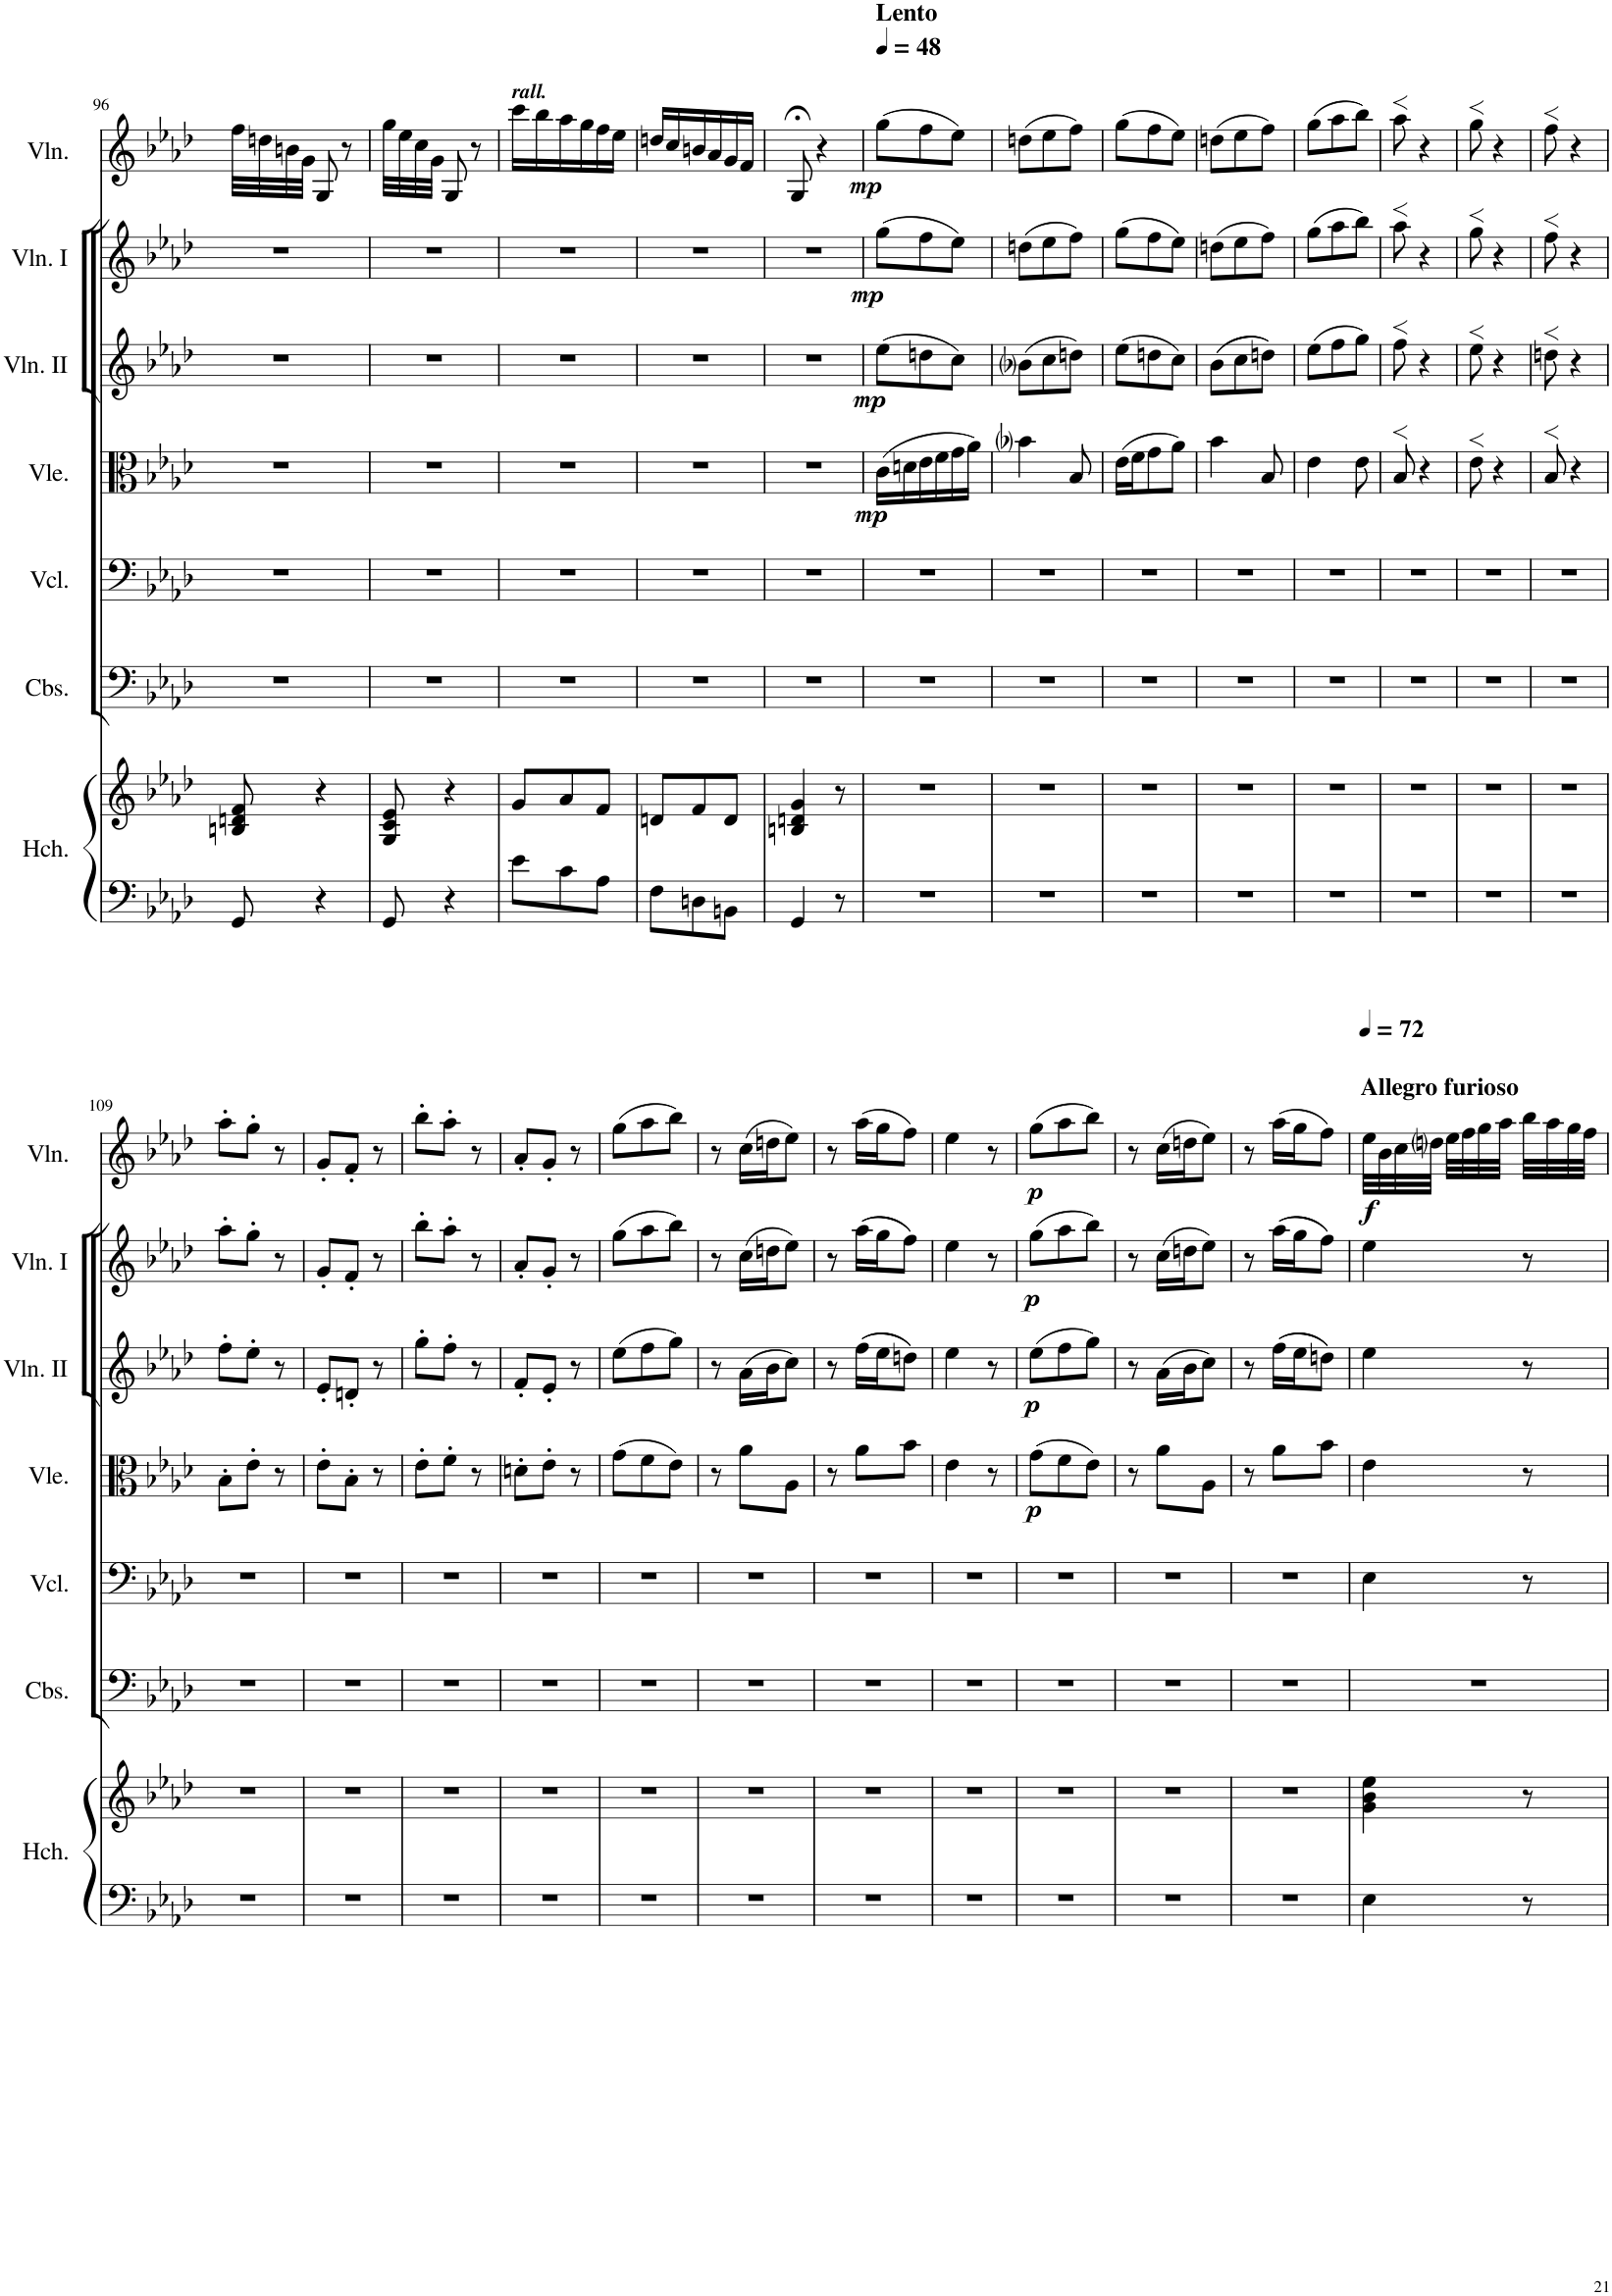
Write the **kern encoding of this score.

**kern	**kern	**dynam	**kern	**kern	**dynam	**kern	**dynam	**kern	**dynam	**kern	**dynam	**kern	**dynam
*part7	*part7	*part7	*part6	*part5	*part5	*part4	*part4	*part3	*part3	*part2	*part2	*part1	*part1
*staff8	*staff7	*staff7/8	*staff6	*staff5	*staff5	*staff4	*staff4	*staff3	*staff3	*staff2	*staff2	*staff1	*staff1
*I"Organ or Harpsichord	*	*	*I"Contrabassi	*I"Violoncelli	*	*I"Viole	*	*I"Violino II	*	*I"Violino I	*	*I"Violino principale	*
*I'Hch.	*	*	*I'Cbs.	*I'Vcl.	*	*I'Vle.	*	*I'Vln. II	*	*I'Vln. I	*	*I'Vln.	*
!!LO:PB:g=z
*clefF4	*clefG2	*	*clefF4	*clefF4	*	*clefC3	*	*clefG2	*	*clefG2	*	*clefG2	*
*	*	*	*Trd7c12	*	*	*	*	*	*	*	*	*	*
*k[b-e-a-d-]	*k[b-e-a-d-]	*	*k[b-e-a-d-]	*k[b-e-a-d-]	*	*k[b-e-a-d-]	*	*k[b-e-a-d-]	*	*k[b-e-a-d-]	*	*k[b-e-a-d-]	*
*M3/8	*M3/8	*	*M3/8	*M3/8	*	*M3/8	*	*M3/8	*	*M3/8	*	*M3/8	*
=96	=96	=96	=96	=96	=96	=96	=96	=96	=96	=96	=96	=96	=96
8GG/	8Bn/ 8dn/ 8f/	.	4.r	4.r	.	4.r	.	4.r	.	4.r	.	32ff\LLL	.
.	.	.	.	.	.	.	.	.	.	.	.	32ddn\	.
.	.	.	.	.	.	.	.	.	.	.	.	32bn\	.
.	.	.	.	.	.	.	.	.	.	.	.	32g\JJJ	.
4r	4r	.	.	.	.	.	.	.	.	.	.	8G/	.
.	.	.	.	.	.	.	.	.	.	.	.	8r	.
=97	=97	=97	=97	=97	=97	=97	=97	=97	=97	=97	=97	=97	=97
8GG/	8G/ 8c/ 8e-/	.	4.r	4.r	.	4.r	.	4.r	.	4.r	.	32gg\LLL	.
.	.	.	.	.	.	.	.	.	.	.	.	32ee-\	.
.	.	.	.	.	.	.	.	.	.	.	.	32cc\	.
.	.	.	.	.	.	.	.	.	.	.	.	32g\JJJ	.
4r	4r	.	.	.	.	.	.	.	.	.	.	8G/	.
.	.	.	.	.	.	.	.	.	.	.	.	8r	.
=98	=98	=98	=98	=98	=98	=98	=98	=98	=98	=98	=98	=98	=98
!	!	!	!	!	!	!	!	!	!	!	!	!LO:TX:a:Bi:t=rall.	!
8e-\L	8g/L	.	4.r	4.r	.	4.r	.	4.r	.	4.r	.	16ccc\LL	.
.	.	.	.	.	.	.	.	.	.	.	.	16bb-\	.
8c\	8a-/	.	.	.	.	.	.	.	.	.	.	16aa-\	.
*	*	*	*	*	*	*	*	*	*	*	*	*MM64	*
.	.	.	.	.	.	.	.	.	.	.	.	16gg\	.
8A-\J	8f/J	.	.	.	.	.	.	.	.	.	.	16ff\	.
.	.	.	.	.	.	.	.	.	.	.	.	16ee-\JJ	.
=99	=99	=99	=99	=99	=99	=99	=99	=99	=99	=99	=99	=99	=99
*	*	*	*	*	*	*	*	*	*	*	*	*MM60	*
8F\L	8dn/L	.	4.r	4.r	.	4.r	.	4.r	.	4.r	.	16ddn/LL	.
.	.	.	.	.	.	.	.	.	.	.	.	16cc/	.
*	*	*	*	*	*	*	*	*	*	*	*	*MM58	*
8Dn\	8f/	.	.	.	.	.	.	.	.	.	.	16bn/	.
.	.	.	.	.	.	.	.	.	.	.	.	16a-/	.
8BBn\J	8d/J	.	.	.	.	.	.	.	.	.	.	16g/	.
.	.	.	.	.	.	.	.	.	.	.	.	16f/JJ	.
=100	=100	=100	=100	=100	=100	=100	=100	=100	=100	=100	=100	=100	=100
*	*	*	*	*	*	*	*	*	*	*	*	*MM16	*
4GG/	4Bn/ 4dn/ 4g/	.	4.r	4.r	.	4.r	.	4.r	.	4.r	.	8G;</	.
*	*	*	*	*	*	*	*	*	*	*	*	*MM26	*
.	.	.	.	.	.	.	.	.	.	.	.	4r	.
8r	8r	.	.	.	.	.	.	.	.	.	.	.	.
=101	=101	=101	=101	=101	=101	=101	=101	=101	=101	=101	=101	=101	=101
*	*	*	*	*	*	*	*	*	*	*	*	*MM48	*
!	!	!	!	!	!	!	!	!	!	!	!	!LO:TX:a:B:t=Lento	!
!	!	!	!	!	!	!	!LO:DY:b	!	!LO:DY:b	!	!LO:DY:b	!	!LO:DY:b
4.r	4.r	.	4.r	4.r	.	(16c\LL	mp	(8ee-\L	mp	(8gg\L	mp	(8gg\L	mp
.	.	.	.	.	.	16dn\	.	.	.	.	.	.	.
.	.	.	.	.	.	16e-\	.	8ddn\	.	8ff\	.	8ff\	.
.	.	.	.	.	.	16f\	.	.	.	.	.	.	.
.	.	.	.	.	.	16g\	.	8cc\J)	.	8ee-\J)	.	8ee-\J)	.
.	.	.	.	.	.	16a-\JJ)	.	.	.	.	.	.	.
=102	=102	=102	=102	=102	=102	=102	=102	=102	=102	=102	=102	=102	=102
4.r	4.r	.	4.r	4.r	.	4b-i\	.	(8b-i\L	.	(8ddn\L	.	(8ddn\L	.
.	.	.	.	.	.	.	.	8cc\	.	8ee-\	.	8ee-\	.
.	.	.	.	.	.	8B-/	.	8ddn\J)	.	8ff\J)	.	8ff\J)	.
=103	=103	=103	=103	=103	=103	=103	=103	=103	=103	=103	=103	=103	=103
4.r	4.r	.	4.r	4.r	.	(16e-\LL	.	(8ee-\L	.	(8gg\L	.	(8gg\L	.
.	.	.	.	.	.	16f\J	.	.	.	.	.	.	.
.	.	.	.	.	.	8g\	.	8ddn\	.	8ff\	.	8ff\	.
.	.	.	.	.	.	8a-\J)	.	8cc\J)	.	8ee-\J)	.	8ee-\J)	.
=104	=104	=104	=104	=104	=104	=104	=104	=104	=104	=104	=104	=104	=104
4.r	4.r	.	4.r	4.r	.	4b-\	.	((8b-\L	.	(8ddn\L	.	(8ddn\L	.
.	.	.	.	.	.	.	.	8cc\	.	8ee-\	.	8ee-\	.
.	.	.	.	.	.	8B-/	.	8ddn\J))	.	8ff\J)	.	8ff\J)	.
=105	=105	=105	=105	=105	=105	=105	=105	=105	=105	=105	=105	=105	=105
4.r	4.r	.	4.r	4.r	.	4e-\	.	(8ee-\L	.	(8gg\L	.	(8gg\L	.
.	.	.	.	.	.	.	.	8ff\	.	8aa-\	.	8aa-\	.
.	.	.	.	.	.	8e-\	.	8gg\J)	.	8bb-\J)	.	8bb-\J)	.
=106	=106	=106	=106	=106	=106	=106	=106	=106	=106	=106	=106	=106	=106
4.r	4.r	.	4.r	4.r	.	8B->/	.	8ff>\	.	8aa->\	.	8aa->\	.
.	.	.	.	.	.	4r	.	4r	.	4r	.	4r	.
=107	=107	=107	=107	=107	=107	=107	=107	=107	=107	=107	=107	=107	=107
4.r	4.r	.	4.r	4.r	.	8e->\	.	8ee->\	.	8gg>\	.	8gg>\	.
.	.	.	.	.	.	4r	.	4r	.	4r	.	4r	.
=108	=108	=108	=108	=108	=108	=108	=108	=108	=108	=108	=108	=108	=108
4.r	4.r	.	4.r	4.r	.	8B->/	.	8ddn>\	.	8ff>\	.	8ff>\	.
.	.	.	.	.	.	4r	.	4r	.	4r	.	4r	.
!!LO:LB:g=z
=109	=109	=109	=109	=109	=109	=109	=109	=109	=109	=109	=109	=109	=109
4.r	4.r	.	4.r	4.r	.	8B-'\L	.	8ff'\L	.	8aa-'\L	.	8aa-'\L	.
.	.	.	.	.	.	8e-'\J	.	8ee-'\J	.	8gg'\J	.	8gg'\J	.
*	*	*	*	*	*	*	*	*	*	*	*	*MM40	*
.	.	.	.	.	.	8r	.	8r	.	8r	.	8r	.
=110	=110	=110	=110	=110	=110	=110	=110	=110	=110	=110	=110	=110	=110
*	*	*	*	*	*	*	*	*	*	*	*	*MM48	*
4.r	4.r	.	4.r	4.r	.	8e-'\L	.	8e-'/L	.	8g'/L	.	8g'/L	.
.	.	.	.	.	.	8B-'\J	.	8dn'/J	.	8f'/J	.	8f'/J	.
*	*	*	*	*	*	*	*	*	*	*	*	*MM40	*
.	.	.	.	.	.	8r	.	8r	.	8r	.	8r	.
=111	=111	=111	=111	=111	=111	=111	=111	=111	=111	=111	=111	=111	=111
*	*	*	*	*	*	*	*	*	*	*	*	*MM48	*
4.r	4.r	.	4.r	4.r	.	8e-'\L	.	8gg'\L	.	8bb-'\L	.	8bb-'\L	.
.	.	.	.	.	.	8f'\J	.	8ff'\J	.	8aa-'\J	.	8aa-'\J	.
*	*	*	*	*	*	*	*	*	*	*	*	*MM40	*
.	.	.	.	.	.	8r	.	8r	.	8r	.	8r	.
=112	=112	=112	=112	=112	=112	=112	=112	=112	=112	=112	=112	=112	=112
*	*	*	*	*	*	*	*	*	*	*	*	*MM48	*
4.r	4.r	.	4.r	4.r	.	8dn'\L	.	8f'/L	.	8a-'/L	.	8a-'/L	.
.	.	.	.	.	.	8e-'\J	.	8e-'/J	.	8g'/J	.	8g'/J	.
*	*	*	*	*	*	*	*	*	*	*	*	*MM40	*
.	.	.	.	.	.	8r	.	8r	.	8r	.	8r	.
=113	=113	=113	=113	=113	=113	=113	=113	=113	=113	=113	=113	=113	=113
*	*	*	*	*	*	*	*	*	*	*	*	*MM44	*
4.r	4.r	.	4.r	4.r	.	(8g\L	.	(8ee-\L	.	(8gg\L	.	(8gg\L	.
.	.	.	.	.	.	8f\	.	8ff\	.	8aa-\	.	8aa-\	.
.	.	.	.	.	.	8e-\J)	.	8gg\J)	.	8bb-\J)	.	8bb-\J)	.
=114	=114	=114	=114	=114	=114	=114	=114	=114	=114	=114	=114	=114	=114
*	*	*	*	*	*	*	*	*	*	*	*	*MM36	*
4.r	4.r	.	4.r	4.r	.	8r	.	8r	.	8r	.	8r	.
*	*	*	*	*	*	*	*	*	*	*	*	*MM44	*
.	.	.	.	.	.	8a-\L	.	(16a-\LL	.	(16cc\LL	.	(16cc\LL	.
.	.	.	.	.	.	.	.	16b-\J	.	16ddn\J	.	16ddn\J	.
.	.	.	.	.	.	8A-\J	.	8cc\J)	.	8ee-\J)	.	8ee-\J)	.
=115	=115	=115	=115	=115	=115	=115	=115	=115	=115	=115	=115	=115	=115
*	*	*	*	*	*	*	*	*	*	*	*	*MM36	*
4.r	4.r	.	4.r	4.r	.	8r	.	8r	.	8r	.	8r	.
*	*	*	*	*	*	*	*	*	*	*	*	*MM44	*
.	.	.	.	.	.	8a-\L	.	((16ff\LL	.	((16aa-\LL	.	(16aa-\LL	.
.	.	.	.	.	.	.	.	16ee-\J	.	16gg\J	.	16gg\J	.
*	*	*	*	*	*	*	*	*	*	*	*	*MM36	*
.	.	.	.	.	.	8b-\J	.	8ddn\J))	.	8ff\J))	.	8ff\J)	.
=116	=116	=116	=116	=116	=116	=116	=116	=116	=116	=116	=116	=116	=116
4.r	4.r	.	4.r	4.r	.	4e-\	.	4ee-\	.	4ee-\	.	4ee-\	.
.	.	.	.	.	.	8r	.	8r	.	8r	.	8r	.
=117	=117	=117	=117	=117	=117	=117	=117	=117	=117	=117	=117	=117	=117
*	*	*	*	*	*	*	*	*	*	*	*	*MM44	*
!	!	!	!	!	!	!	!LO:DY:b	!	!LO:DY:b	!	!LO:DY:b	!	!LO:DY:b
4.r	4.r	.	4.r	4.r	.	(8g\L	p	(8ee-\L	p	(8gg\L	p	(8gg\L	p
.	.	.	.	.	.	8f\	.	8ff\	.	8aa-\	.	8aa-\	.
.	.	.	.	.	.	8e-\J)	.	8gg\J)	.	8bb-\J)	.	8bb-\J)	.
=118	=118	=118	=118	=118	=118	=118	=118	=118	=118	=118	=118	=118	=118
*	*	*	*	*	*	*	*	*	*	*	*	*MM36	*
!	!	!	!	!	!	!	!LO:DY:b	!	!LO:DY:b	!	!LO:DY:b	!	!LO:DY:b
4.r	4.r	.	4.r	4.r	.	8r	pp	8r	pp	8r	pp	8r	pp
*	*	*	*	*	*	*	*	*	*	*	*	*MM44	*
.	.	.	.	.	.	8a-\L	.	(16a-\LL	.	(16cc\LL	.	(16cc\LL	.
.	.	.	.	.	.	.	.	16b-\J	.	16ddn\J	.	16ddn\J	.
.	.	.	.	.	.	8A-\J	.	8cc\J)	.	8ee-\J)	.	8ee-\J)	.
=119	=119	=119	=119	=119	=119	=119	=119	=119	=119	=119	=119	=119	=119
*	*	*	*	*	*	*	*	*	*	*	*	*MM36	*
4.r	4.r	.	4.r	4.r	.	8r	.	8r	.	8r	.	8r	.
*	*	*	*	*	*	*	*	*	*	*	*	*MM44	*
.	.	.	.	.	.	8a-\L	.	((16ff\LL	.	((16aa-\LL	.	(16aa-\LL	.
.	.	.	.	.	.	.	.	16ee-\J	.	16gg\J	.	16gg\J	.
*	*	*	*	*	*	*	*	*	*	*	*	*MM36	*
.	.	.	.	.	.	8b-\J	.	8ddn\J))	.	8ff\J))	.	8ff\J)	.
=120	=120	=120	=120	=120	=120	=120	=120	=120	=120	=120	=120	=120	=120
*	*	*	*	*	*	*	*	*	*	*	*	*MM72	*
!	!	!	!	!	!	!	!	!	!	!	!	!LO:TX:a:B:t=Allegro furioso	!
!	!	!LO:DY:b=2	!	!	!	!	!	!	!	!	!	!	!
!	!	!LO:DY:n=1:b	!	!	!LO:DY:b	!	!LO:DY:b	!	!LO:DY:b	!	!LO:DY:b	!	!LO:DY:b
4E-\	4g\ 4b-\ 4ee-\	mp mp	4.r	4E-\	mp	4e-\	mp	4ee-\	mp	4ee-\	mp	32ee-\LLL	f
.	.	.	.	.	.	.	.	.	.	.	.	32b-\	.
.	.	.	.	.	.	.	.	.	.	.	.	32cc\	.
.	.	.	.	.	.	.	.	.	.	.	.	32ddni\JJJ	.
.	.	.	.	.	.	.	.	.	.	.	.	32ee-\LLL	.
.	.	.	.	.	.	.	.	.	.	.	.	32ff\	.
.	.	.	.	.	.	.	.	.	.	.	.	32gg\	.
.	.	.	.	.	.	.	.	.	.	.	.	32aa-\JJJ	.
8r	8r	.	.	8r	.	8r	.	8r	.	8r	.	32bb-\LLL	.
.	.	.	.	.	.	.	.	.	.	.	.	32aa-\	.
.	.	.	.	.	.	.	.	.	.	.	.	32gg\	.
.	.	.	.	.	.	.	.	.	.	.	.	32ff\JJJ	.
=	=	=	=	=	=	=	=	=	=	=	=	=	=
*-	*-	*-	*-	*-	*-	*-	*-	*-	*-	*-	*-	*-	*-
